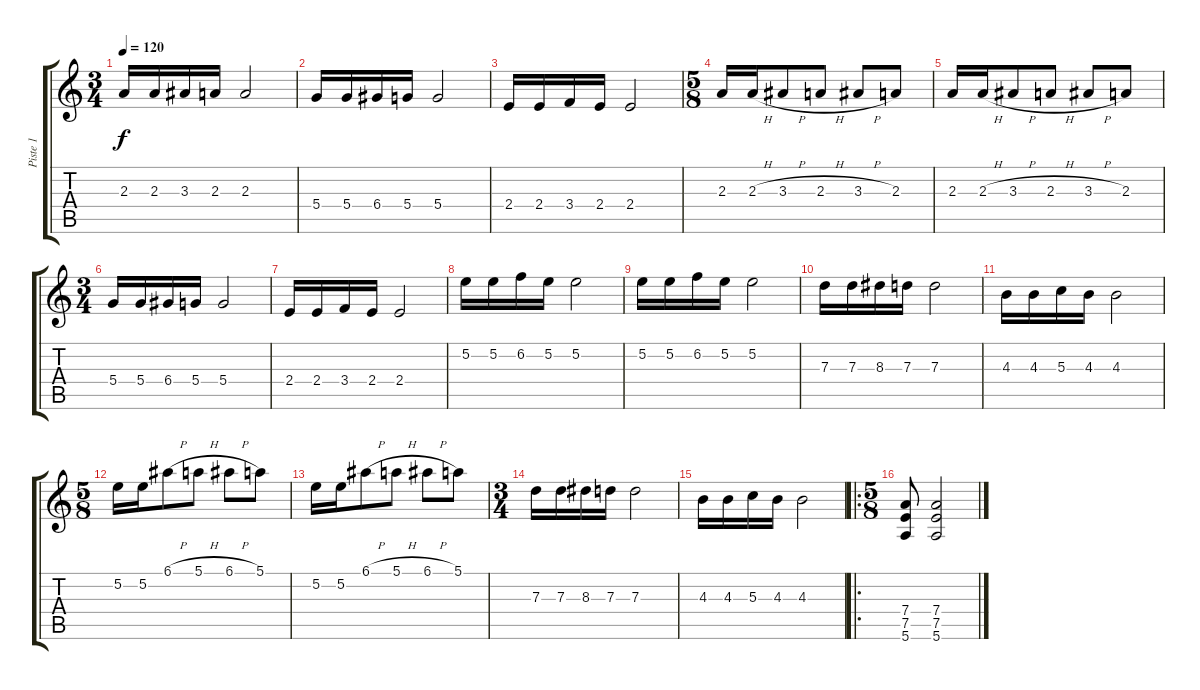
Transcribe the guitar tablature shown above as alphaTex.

\track ("Piste 1" "Piste 1") {instrument distortionguitar}
\staff {score tabs}
\tuning (E4 B3 G3 D3 A2 E2) {hide}
\ts (3 4)
\tempo 120
\clef g2
\ks c
2.3.16{dy f} 2.3.16 3.3.16 2.3.16 2.3.2 |
5.4.16 5.4.16 6.4.16 5.4.16 5.4.2 |
2.4.16 2.4.16 3.4.16 2.4.16 2.4.2 |
\ts (5 8)
2.3.16 2.3{h}.16 3.3{h}.8 2.3{h}.8 3.3{h}.8 2.3.8 |
2.3.16 2.3{h}.16 3.3{h}.8 2.3{h}.8 3.3{h}.8 2.3.8 |
\ts (3 4)
5.4.16 5.4.16 6.4.16 5.4.16 5.4.2 |
2.4.16 2.4.16 3.4.16 2.4.16 2.4.2 |
5.2.16 5.2.16 6.2.16 5.2.16 5.2.2 |
5.2.16 5.2.16 6.2.16 5.2.16 5.2.2 |
7.3.16 7.3.16 8.3.16 7.3.16 7.3.2 |
4.3.16 4.3.16 5.3.16 4.3.16 4.3.2 |
\ts (5 8)
5.2.16 5.2.16 6.1{h}.8 5.1{h}.8 6.1{h}.8 5.1.8 |
5.2.16 5.2.16 6.1{h}.8 5.1{h}.8 6.1{h}.8 5.1.8 |
\ts (3 4)
7.3.16 7.3.16 8.3.16 7.3.16 7.3.2 |
4.3.16 4.3.16 5.3.16 4.3.16 4.3.2 |
\ro
\ts (5 8)
(7.4 7.5 5.6).8 (7.4 7.5 5.6).2
